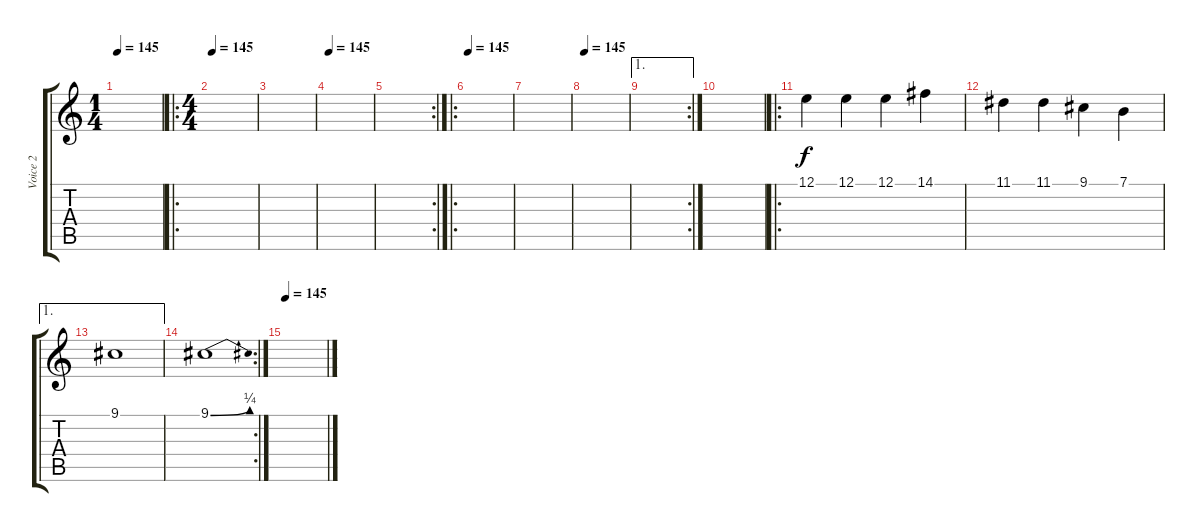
\track ("Voice 2" "Voice 2") {instrument choiraahs}
\staff {score tabs}
\tuning (E4 B3 G3 D3 A2 E2) {hide}
\ts (1 4)
\tempo 145
\tempo 75
\tempo 145
\clef g2
\ks c
|
\ro
\ts (4 4)
\tempo 145
|
|
\tempo 145
|
\rc 2
|
\ro
\tempo 145
|
|
\tempo 145
|
\ae 1
\rc 2
|
|
\ro
12.1.4 12.1.4 12.1.4 14.1.4 |
11.1.4 11.1.4 9.1.4 7.1.4 |
\ae 1
9.1.1 |
\rc 2
9.1{be (bend 0 0 60 1)}.1 |
\tempo 145
